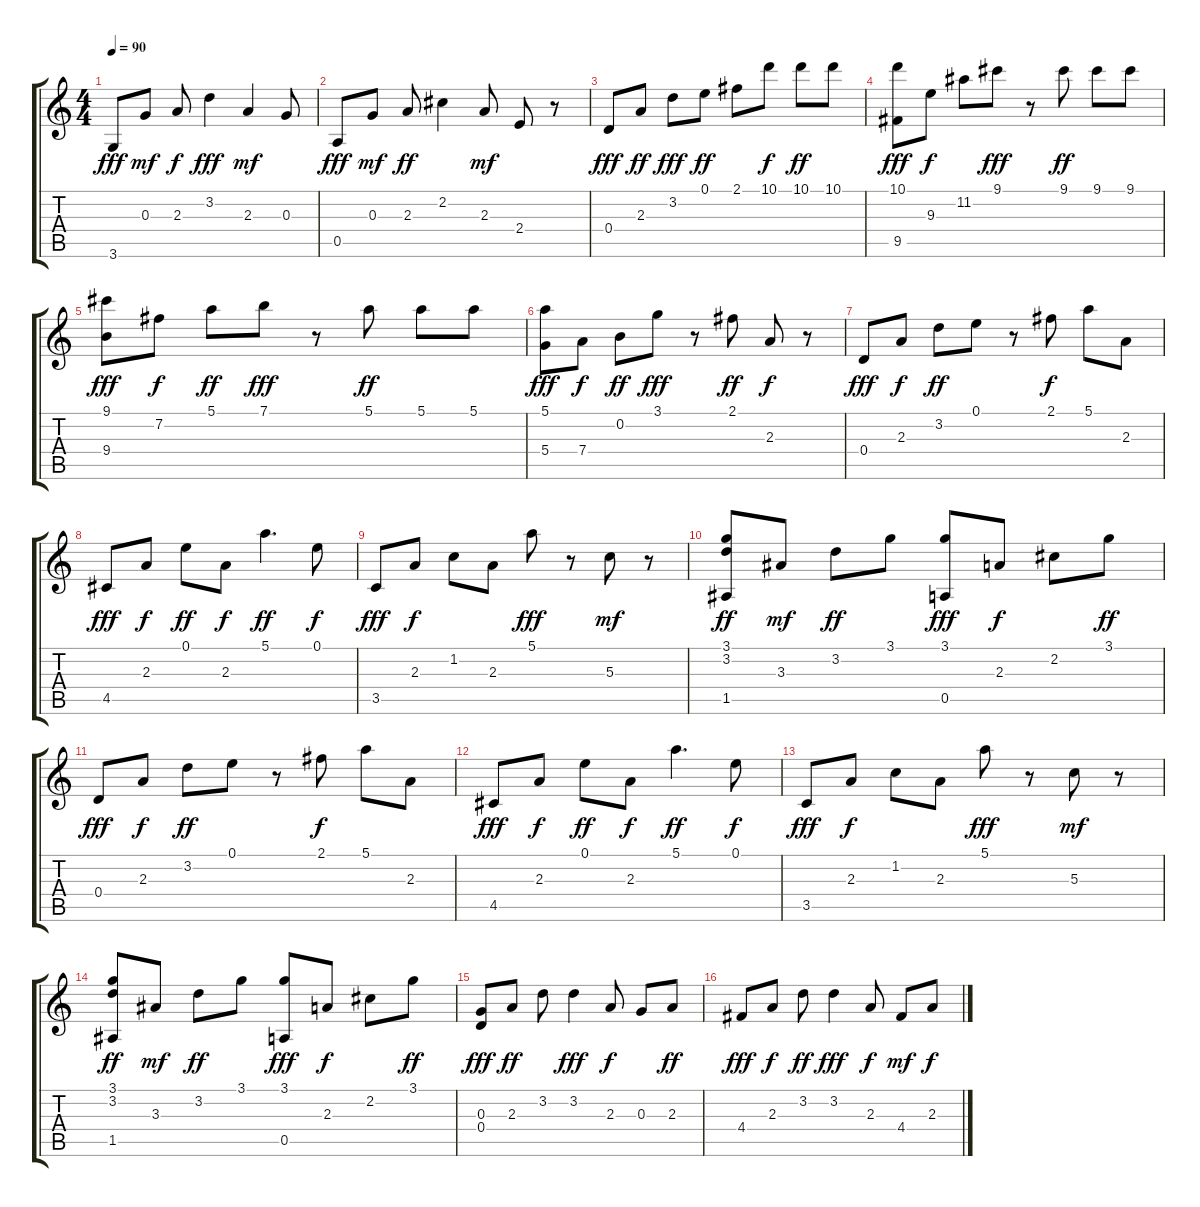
\track "" {instrument acousticguitarsteel}
\staff {score tabs}
\tuning (E4 B3 G3 D3 A2 E2) {hide}
\ts (4 4)
\tempo 90
\clef g2
\ks c
3.6.8{dy fff} 0.3.8{dy mf} 2.3.8{dy f} 3.2.4{dy fff} 2.3.4{dy mf} 0.3.8 |
0.5.8{dy fff} 0.3.8{dy mf} 2.3.8{dy ff} 2.2.4 2.3.8{dy mf} 2.4.8 r.8 |
0.4.8{dy fff} 2.3.8{dy ff} 3.2.8{dy fff} 0.1.8{dy ff} 2.1.8 10.1.8{dy f} 10.1.8{dy ff} 10.1.8 |
(10.1 9.5).8{dy fff} 9.3.8{dy f} 11.2.8 9.1.8{dy fff} r.8 9.1.8{dy ff} 9.1.8 9.1.8 |
(9.1 9.4).8{dy fff} 7.2.8{dy f} 5.1.8{dy ff} 7.1.8{dy fff} r.8 5.1.8{dy ff} 5.1.8 5.1.8 |
(5.1 5.4).8{dy fff} 7.4.8{dy f} 0.2.8{dy ff} 3.1.8{dy fff} r.8 2.1.8{dy ff} 2.3.8{dy f} r.8 |
0.4.8{dy fff} 2.3.8{dy f} 3.2.8{dy ff} 0.1.8 r.8 2.1.8{dy f} 5.1.8 2.3.8 |
4.5.8{dy fff} 2.3.8{dy f} 0.1.8{dy ff} 2.3.8{dy f} 5.1.4{d dy ff} 0.1.8{dy f} |
3.5.8{dy fff} 2.3.8{dy f} 1.2.8 2.3.8 5.1.8{dy fff} r.8 5.3.8{dy mf} r.8 |
(3.1 3.2 1.5).8{dy ff} 3.3.8{dy mf} 3.2.8{dy ff} 3.1.8 (3.1 0.5).8{dy fff} 2.3.8{dy f} 2.2.8 3.1.8{dy ff} |
0.4.8{dy fff} 2.3.8{dy f} 3.2.8{dy ff} 0.1.8 r.8 2.1.8{dy f} 5.1.8 2.3.8 |
4.5.8{dy fff} 2.3.8{dy f} 0.1.8{dy ff} 2.3.8{dy f} 5.1.4{d dy ff} 0.1.8{dy f} |
3.5.8{dy fff} 2.3.8{dy f} 1.2.8 2.3.8 5.1.8{dy fff} r.8 5.3.8{dy mf} r.8 |
(3.1 3.2 1.5).8{dy ff} 3.3.8{dy mf} 3.2.8{dy ff} 3.1.8 (3.1 0.5).8{dy fff} 2.3.8{dy f} 2.2.8 3.1.8{dy ff} |
(0.3 0.4).8{dy fff} 2.3.8{dy ff} 3.2.8 3.2.4{dy fff} 2.3.8{dy f} 0.3.8 2.3.8{dy ff} |
4.4.8{dy fff} 2.3.8{dy f} 3.2.8{dy ff} 3.2.4{dy fff} 2.3.8{dy f} 4.4.8{dy mf} 2.3.8{dy f}
